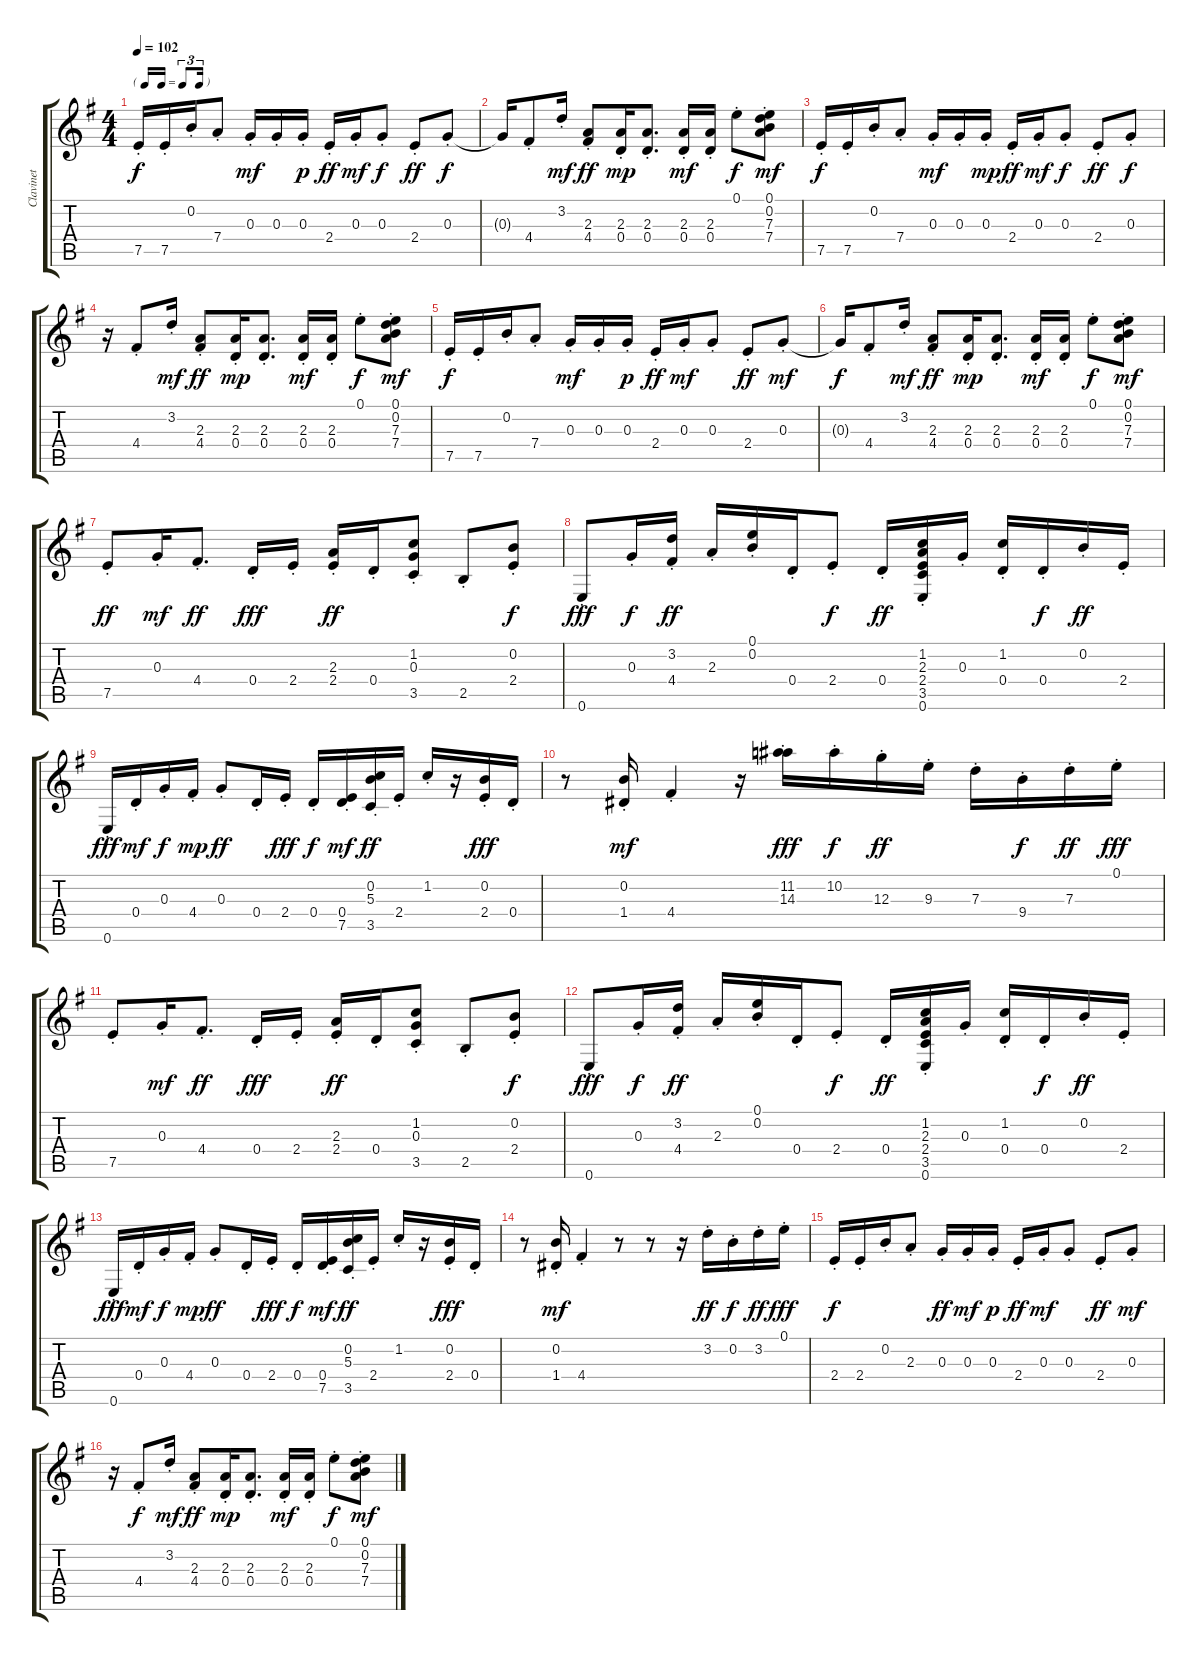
\track ("Clavinet" "Clavinet") {instrument electricguitarjazz}
\staff {score tabs}
\tuning (E4 B3 G3 D3 A2 E2) {hide}
\ts (4 4)
\tf triplet16th
\tempo 102
\clef g2
\ks g
7.5{st}.16{dy f} 7.5{st}.16 0.2{st}.16 7.4{st}.8 0.3{st}.16{dy mf} 0.3{st}.16 0.3{st}.16{dy p} 2.4{st}.16{dy ff} 0.3{st}.16{dy mf} 0.3{st}.8{dy f} 2.4{st}.8{dy ff} 0.3{st}.8{dy f} |
0.3{t}.16 4.4{st}.8 3.2{st}.16{dy mf} (2.3{st} 4.4{st}).8{dy ff} (2.3{st} 0.4{st}).16{dy mp} (2.3{st} 0.4{st}).8{d} (2.3{st} 0.4{st}).16{dy mf} (2.3{st} 0.4{st}).16 0.1{st}.8{dy f} (0.1{st} 0.2{st} 7.3{st} 7.4{st}).8{dy mf} |
7.5{st}.16{dy f} 7.5{st}.16 0.2{st}.16 7.4{st}.8 0.3{st}.16{dy mf} 0.3{st}.16 0.3{st}.16{dy mp} 2.4{st}.16{dy ff} 0.3{st}.16{dy mf} 0.3{st}.8{dy f} 2.4{st}.8{dy ff} 0.3{st}.8{dy f} |
r.16 4.4{st}.8 3.2{st}.16{dy mf} (2.3{st} 4.4{st}).8{dy ff} (2.3{st} 0.4{st}).16{dy mp} (2.3{st} 0.4{st}).8{d} (2.3{st} 0.4{st}).16{dy mf} (2.3{st} 0.4{st}).16 0.1{st}.8{dy f} (0.1{st} 0.2{st} 7.3{st} 7.4{st}).8{dy mf} |
7.5{st}.16{dy f} 7.5{st}.16 0.2{st}.16 7.4{st}.8 0.3{st}.16{dy mf} 0.3{st}.16 0.3{st}.16{dy p} 2.4{st}.16{dy ff} 0.3{st}.16{dy mf} 0.3{st}.8 2.4{st}.8{dy ff} 0.3{st}.8{dy mf} |
0.3{t}.16{dy f} 4.4{st}.8 3.2{st}.16{dy mf} (2.3{st} 4.4{st}).8{dy ff} (2.3{st} 0.4{st}).16{dy mp} (2.3{st} 0.4{st}).8{d} (2.3{st} 0.4{st}).16{dy mf} (2.3{st} 0.4{st}).16 0.1{st}.8{dy f} (0.1{st} 0.2{st} 7.3{st} 7.4{st}).8{dy mf} |
7.5{st}.8{dy ff} 0.3{st}.16{dy mf} 4.4{st}.8{d dy ff} 0.4{st}.16{dy fff} 2.4{st}.16 (2.3{st} 2.4{st}).16{dy ff} 0.4{st}.16 (1.2{st} 0.3{st} 3.5{st}).8 2.5{st}.8 (0.2{st} 2.4{st}).8{dy f} |
0.6{st}.8{dy fff} 0.3{st}.16{dy f} (3.2{st} 4.4{st}).16{dy ff} 2.3{st}.16 (0.1{st} 0.2{st}).16 0.4{st}.16 2.4{st}.8{dy f} 0.4{st}.16{dy ff} (1.2{st} 2.3{st} 2.4{st} 3.5{st} 0.6{st}).16 0.3{st}.16 (1.2{st} 0.4{st}).16 0.4{st}.16{dy f} 0.2{st}.16{dy ff} 2.4{st}.16 |
0.6{st}.16{dy fff} 0.4{st}.16{dy mf} 0.3{st}.16{dy f} 4.4{st}.16{dy mp} 0.3{st}.8{dy ff} 0.4{st}.16 2.4{st}.16{dy fff} 0.4{st}.16{dy f} (0.4{st} 7.5{st}).16{dy mf} (0.2{st} 5.3{st} 3.5{st}).16{dy ff} 2.4{st}.16 1.2{st}.16 r.16 (0.2{st} 2.4{st}).16{dy fff} 0.4{st}.16 |
r.8 (0.2{st} 1.4{st}).16{dy mf} 4.4{st}.4 r.16 (11.2{st} 14.3{st}).16{dy fff} 10.2{st}.16{dy f} 12.3{st}.16{dy ff} 9.3{st}.16 7.3{st}.16 9.4{st}.16{dy f} 7.3{st}.16{dy ff} 0.1{st}.16{dy fff} |
7.5{st}.8 0.3{st}.16{dy mf} 4.4{st}.8{d dy ff} 0.4{st}.16{dy fff} 2.4{st}.16 (2.3{st} 2.4{st}).16{dy ff} 0.4{st}.16 (1.2{st} 0.3{st} 3.5{st}).8 2.5{st}.8 (0.2{st} 2.4{st}).8{dy f} |
0.6{st}.8{dy fff} 0.3{st}.16{dy f} (3.2{st} 4.4{st}).16{dy ff} 2.3{st}.16 (0.1{st} 0.2{st}).16 0.4{st}.16 2.4{st}.8{dy f} 0.4{st}.16{dy ff} (1.2{st} 2.3{st} 2.4{st} 3.5{st} 0.6{st}).16 0.3{st}.16 (1.2{st} 0.4{st}).16 0.4{st}.16{dy f} 0.2{st}.16{dy ff} 2.4{st}.16 |
0.6{st}.16{dy fff} 0.4{st}.16{dy mf} 0.3{st}.16{dy f} 4.4{st}.16{dy mp} 0.3{st}.8{dy ff} 0.4{st}.16 2.4{st}.16{dy fff} 0.4{st}.16{dy f} (0.4{st} 7.5{st}).16{dy mf} (0.2{st} 5.3{st} 3.5{st}).16{dy ff} 2.4{st}.16 1.2{st}.16 r.16 (0.2{st} 2.4{st}).16{dy fff} 0.4{st}.16 |
r.8 (0.2{st} 1.4{st}).16{dy mf} 4.4{st}.4 r.8 r.8 r.16 3.2{st}.16{dy ff} 0.2{st}.16{dy f} 3.2{st}.16{dy ff} 0.1{st}.16{dy fff} |
2.4{st}.16{dy f} 2.4{st}.16 0.2{st}.16 2.3{st}.8 0.3{st}.16{dy ff} 0.3{st}.16{dy mf} 0.3{st}.16{dy p} 2.4{st}.16{dy ff} 0.3{st}.16{dy mf} 0.3{st}.8 2.4{st}.8{dy ff} 0.3{st}.8{dy mf} |
r.16 4.4{st}.8{dy f} 3.2{st}.16{dy mf} (2.3{st} 4.4{st}).8{dy ff} (2.3{st} 0.4{st}).16{dy mp} (2.3{st} 0.4{st}).8{d} (2.3{st} 0.4{st}).16{dy mf} (2.3{st} 0.4{st}).16 0.1{st}.8{dy f} (0.1{st} 0.2{st} 7.3{st} 7.4{st}).8{dy mf}
